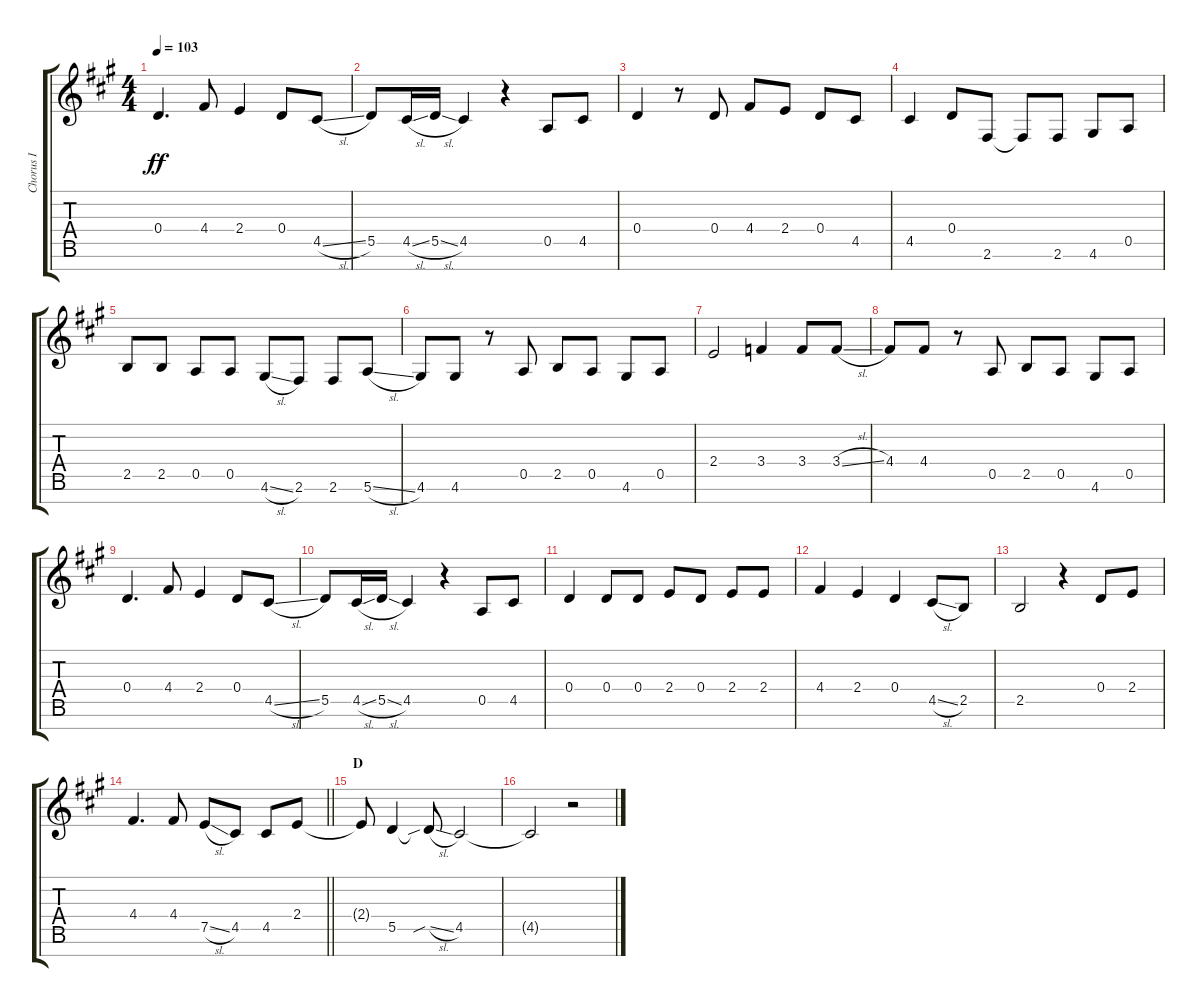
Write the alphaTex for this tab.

\track ("Chorus I" "Chorus I") {instrument voiceoohs}
\staff {score tabs}
\tuning (E5 B4 G4 D4 A3 E3 B2) {hide}
\ts (4 4)
\tempo 103
\clef g2
\ks a
0.4.4{d dy ff} 4.4.8 2.4.4 0.4.8 4.5{sl}.8 |
5.5.8 4.5{sl}.16 5.5{sl}.16 4.5.4 r.4 0.5.8 4.5.8 |
0.4.4 r.8 0.4.8 4.4.8 2.4.8 0.4.8 4.5.8 |
4.5.4 0.4.8 2.6.8 2.6{t}.8 2.6.8 4.6.8 0.5.8 |
2.5.8 2.5.8 0.5.8 0.5.8 4.6{sl}.8 2.6.8 2.6.8 5.6{sl}.8 |
4.6.8 4.6.8 r.8 0.5.8 2.5.8 0.5.8 4.6.8 0.5.8 |
2.4.2 3.4.4 3.4.8 3.4{sl}.8 |
4.4.8 4.4.8 r.8 0.5.8 2.5.8 0.5.8 4.6.8 0.5.8 |
0.4.4{d} 4.4.8 2.4.4 0.4.8 4.5{sl}.8 |
5.5.8 4.5{sl}.16 5.5{sl}.16 4.5.4 r.4 0.5.8 4.5.8 |
0.4.4 0.4.8 0.4.8 2.4.8 0.4.8 2.4.8 2.4.8 |
4.4.4 2.4.4 0.4.4 4.5{sl}.8 2.5.8 |
2.5.2 r.4 0.4.8 2.4.8 |
\barLineRight lightlight
4.4.4{d} 4.4.8 7.5{sl}.8 4.5.8 4.5.8 2.4.8 |
\section ("" "D")
2.4{t}.8 5.5.4 5.5{sib sl t}.8 4.5.2 |
4.5{t}.2 r.2
